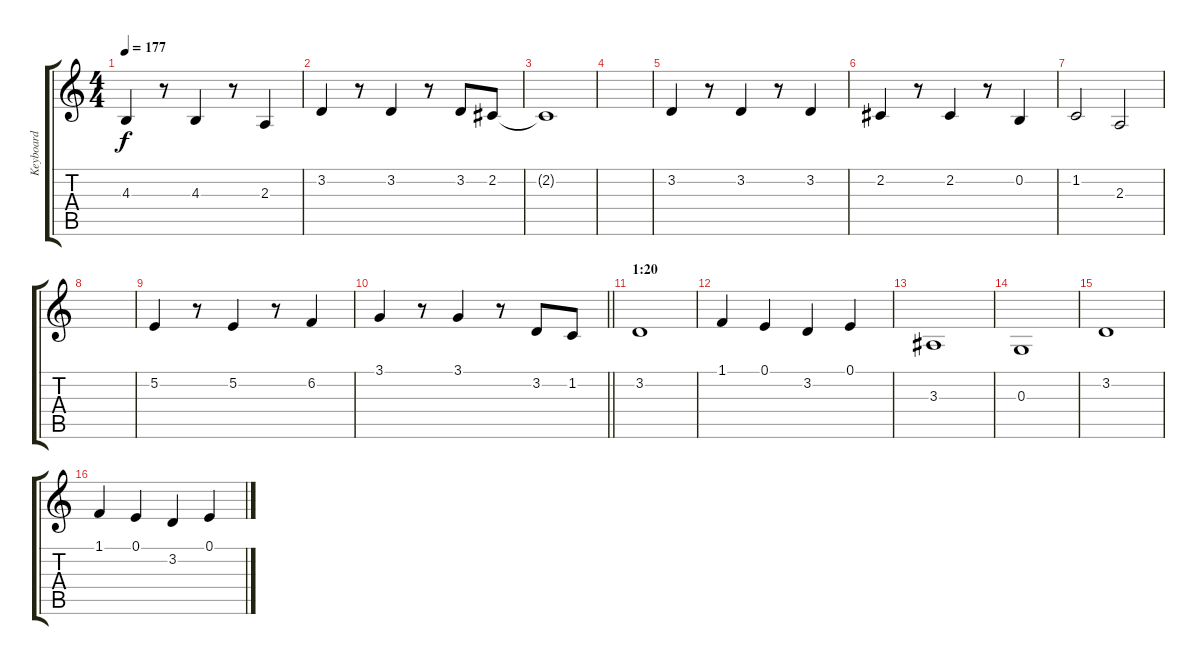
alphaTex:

\track ("Keyboard" "Keyboard") {instrument reedorgan}
\staff {score tabs}
\tuning (E4 B3 G3 D3 A2 E2) {hide}
\ts (4 4)
\tempo 177
\clef g2
\ks c
4.3.4{dy f} r.8 4.3.4 r.8 2.3.4 |
3.2.4 r.8 3.2.4 r.8 3.2.8 2.2.8 |
2.2{t}.1 |
|
3.2.4 r.8 3.2.4 r.8 3.2.4 |
2.2.4 r.8 2.2.4 r.8 0.2.4 |
1.2.2 2.3.2 |
|
5.2.4 r.8 5.2.4 r.8 6.2.4 |
\barLineRight lightlight
3.1.4 r.8 3.1.4 r.8 3.2.8 1.2.8 |
\section ("" "1:20")
3.2.1 |
1.1.4 0.1.4 3.2.4 0.1.4 |
3.3.1 |
0.3.1 |
3.2.1 |
1.1.4 0.1.4 3.2.4 0.1.4
